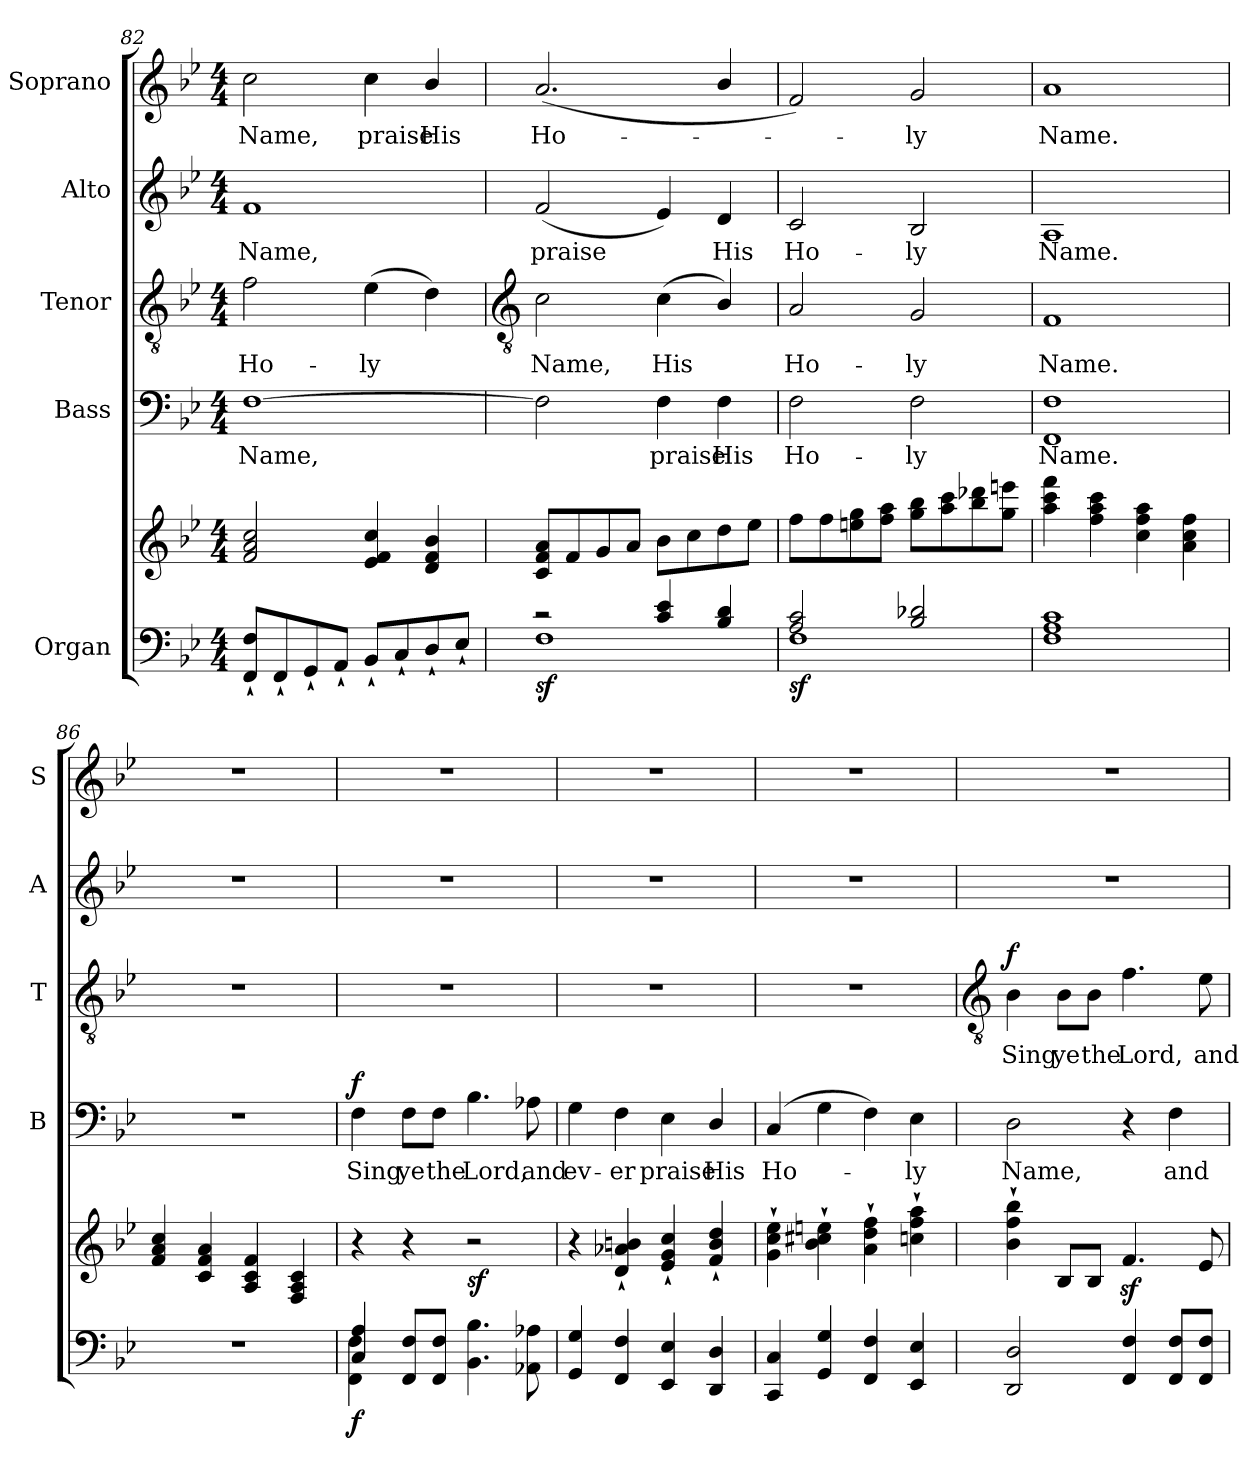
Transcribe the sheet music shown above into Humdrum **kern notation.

**kern	**kern	**dynam	**kern	**text	**dynam	**kern	**text	**dynam	**kern	**text	**kern	**text
*part5	*part5	*part5	*part4	*part4	*part4	*part3	*part3	*part3	*part2	*part2	*part1	*part1
*staff6	*staff5	*staff5/6	*staff4	*staff4	*staff4	*staff3	*staff3	*staff3	*staff2	*staff2	*staff1	*staff1
*I"Organ	*	*	*I"Bass	*	*	*I"Tenor	*	*	*I"Alto	*	*I"Soprano	*
*	*	*	*I'B	*	*	*I'T	*	*	*I'A	*	*I'S	*
*clefF4	*clefG2	*	*clefF4	*	*	*clefGv2	*	*	*clefG2	*	*clefG2	*
*k[b-e-]	*k[b-e-]	*	*k[b-e-]	*	*	*k[b-e-]	*	*	*k[b-e-]	*	*k[b-e-]	*
*B-:	*B-:	*	*B-:	*	*	*B-:	*	*	*B-:	*	*B-:	*
*M4/4	*M4/4	*	*M4/4	*	*	*M4/4	*	*	*M4/4	*	*M4/4	*
=82	=82	=82	=82	=82	=82	=82	=82	=82	=82	=82	=82	=82
!	!	!	!	!LO:LY:b	!	!	!LO:LY:b	!	!	!LO:LY:b	!	!LO:LY:b
8FF` 8F`L	2f 2a 2cc	.	[1F	Name,	.	2f	Ho-	.	1f	Name,	2cc	Name,
8FF`	.	.	.	.	.	.	.	.	.	.	.	.
8GG`	.	.	.	.	.	.	.	.	.	.	.	.
8AA`J	.	.	.	.	.	.	.	.	.	.	.	.
!	!	!	!	!	!	!	!LO:LY:b	!	!	!	!	!LO:LY:b
8BB-`L	4e- 4f 4cc	.	.	.	.	(>4e-	-ly	.	.	.	4cc	praise
8C`	.	.	.	.	.	.	.	.	.	.	.	.
!	!	!	!	!	!	!	!	!	!	!	!	!LO:LY:b
8D`	4d 4f 4b-	.	.	.	.	4d)	.	.	.	.	4b-/	His
8E-`J	.	.	.	.	.	.	.	.	.	.	.	.
!!LO:LB:g=z
=83	=83	=83	=83	=83	=83	=83	=83	=83	=83	=83	=83	=83
*	*	*	*	*	*	*clefGv2	*	*	*	*	*	*
*^	*	*	*	*	*	*	*	*	*	*	*	*
!	!	!	!LO:DY:b=2	!	!	!	!	!LO:LY:b	!	!	!LO:LY:b	!	!LO:LY:b
2r	1F	8c 8f 8aL	sf	2F]	.	.	2c	Name,	.	(<2f	praise	(<2.a	Ho-
.	.	8f	.	.	.	.	.	.	.	.	.	.	.
.	.	8g	.	.	.	.	.	.	.	.	.	.	.
.	.	8aJ	.	.	.	.	.	.	.	.	.	.	.
!	!	!	!	!	!LO:LY:b	!	!	!LO:LY:b	!	!	!	!	!
4c 4e-	.	8b-L	.	4F	praise	.	(<4c	His	.	4e-)	.	.	.
.	.	8cc	.	.	.	.	.	.	.	.	.	.	.
!	!	!	!	!	!LO:LY:b	!	!	!	!	!	!LO:LY:b	!	!
4B- 4d	.	8dd	.	4F	His	.	4B-/)	.	.	4d	His	4b-/	.
.	.	8ee-J	.	.	.	.	.	.	.	.	.	.	.
=84	=84	=84	=84	=84	=84	=84	=84	=84	=84	=84	=84	=84	=84
!	!	!	!LO:DY:b=2	!	!LO:LY:b	!	!	!LO:LY:b	!	!	!LO:LY:b	!	!
2A/ 2c/	1F	8ffL	sf	2F	Ho-	.	2A	Ho-	.	2c	Ho-	2f)	.
.	.	8ff	.	.	.	.	.	.	.	.	.	.	.
.	.	8een 8gg	.	.	.	.	.	.	.	.	.	.	.
.	.	8ff 8aaJ	.	.	.	.	.	.	.	.	.	.	.
!	!	!	!	!	!LO:LY:b	!	!	!LO:LY:b	!	!	!LO:LY:b	!	!LO:LY:b
2B-/ 2d-X/	.	8gg 8bb-L	.	2F	-ly	.	2G	-ly	.	2B-	-ly	2g	ly
.	.	8aa 8ccc	.	.	.	.	.	.	.	.	.	.	.
.	.	8bb- 8ddd-X	.	.	.	.	.	.	.	.	.	.	.
.	.	8gg 8eeenJ	.	.	.	.	.	.	.	.	.	.	.
=85	=85	=85	=85	=85	=85	=85	=85	=85	=85	=85	=85	=85	=85
!	!	!	!	!	!LO:LY:b	!	!	!LO:LY:b	!	!	!LO:LY:b	!	!LO:LY:b
1c	1F 1A	4aa 4ccc 4fff	.	1FF 1F	Name.	.	1F	Name.	.	1A	Name.	1a	Name.
.	.	4ff 4aa 4ccc	.	.	.	.	.	.	.	.	.	.	.
.	.	4cc 4ff 4aa	.	.	.	.	.	.	.	.	.	.	.
.	.	4a 4cc 4ff	.	.	.	.	.	.	.	.	.	.	.
=86	=86	=86	=86	=86	=86	=86	=86	=86	=86	=86	=86	=86	=86
1r	2ryy	4f 4a 4cc	.	1r	.	.	1r	.	.	1r	.	1r	.
.	.	4c 4f 4a	.	.	.	.	.	.	.	.	.	.	.
.	2ryy	4A 4c 4f	.	.	.	.	.	.	.	.	.	.	.
.	.	4F 4A 4c	.	.	.	.	.	.	.	.	.	.	.
=87	=87	=87	=87	=87	=87	=87	=87	=87	=87	=87	=87	=87	=87
!	!	!	!LO:DY:b=2	!	!LO:LY:b	!LO:DY:b	!	!	!	!	!	!	!
4C 4A	4FF 4F	4r	f	4F	Sing	f	1r	.	.	1r	.	1r	.
!	!	!	!	!	!LO:LY:b	!	!	!	!	!	!	!	!
8FF 8FL	4ryy	4r	.	8F\L	ye	.	.	.	.	.	.	.	.
!	!	!	!	!	!LO:LY:b	!	!	!	!	!	!	!	!
8FF 8FJ	.	.	.	8F\J	the	.	.	.	.	.	.	.	.
!	!	!	!LO:DY:b	!	!LO:LY:b	!	!	!	!	!	!	!	!
4.BB-\ 4.B-\	2ryy	2r	sf	4.B-	Lord,	.	.	.	.	.	.	.	.
!	!	!	!	!	!LO:LY:b	!	!	!	!	!	!	!	!
8AA-X\ 8A-X\	.	.	.	8A-X	and	.	.	.	.	.	.	.	.
=88	=88	=88	=88	=88	=88	=88	=88	=88	=88	=88	=88	=88	=88
!	!	!	!	!	!LO:LY:b	!	!	!	!	!	!	!	!
4GG 4G	2ryy	4r	.	4G	ev-	.	1r	.	.	1r	.	1r	.
!	!	!	!	!	!LO:LY:b	!	!	!	!	!	!	!	!
4FF 4F	.	4d` 4a-X` 4bn`	.	4F	-er	.	.	.	.	.	.	.	.
!	!	!	!	!	!LO:LY:b	!	!	!	!	!	!	!	!
4EE- 4E-	2ryy	4e-` 4g` 4cc`	.	4E-	praise	.	.	.	.	.	.	.	.
!	!	!	!	!	!LO:LY:b	!	!	!	!	!	!	!	!
4DD 4D	.	4f` 4b` 4dd`	.	4D/	His	.	.	.	.	.	.	.	.
=89	=89	=89	=89	=89	=89	=89	=89	=89	=89	=89	=89	=89	=89
!	!	!	!	!	!LO:LY:b	!	!	!	!	!	!	!	!
4CC 4C	2ryy	4g` 4cc` 4ee-`	.	(>4C	Ho-	.	1r	.	.	1r	.	1r	.
4GG 4G	.	4b-` 4cc#X` 4een`	.	4G	.	.	.	.	.	.	.	.	.
4FF 4F	2ryy	4a` 4dd` 4ff`	.	4F)	.	.	.	.	.	.	.	.	.
!	!	!	!	!	!LO:LY:b	!	!	!	!	!	!	!	!
4EE- 4E-	.	4ccn` 4ff` 4aa`	.	4E-	ly	.	.	.	.	.	.	.	.
!!LO:LB:g=z
=90	=90	=90	=90	=90	=90	=90	=90	=90	=90	=90	=90	=90	=90
*	*	*	*	*	*	*	*clefGv2	*	*	*	*	*	*
!	!	!	!	!	!LO:LY:b	!	!	!LO:LY:b	!LO:DY:b	!	!	!	!
2DD 2D	2ryy	4b-` 4ff` 4bb-`	.	2D	Name,	.	4B-	Sing	f	1r	.	1r	.
!	!	!	!	!	!	!	!	!LO:LY:b	!	!	!	!	!
.	.	8B-L	.	.	.	.	8B-\L	ye	.	.	.	.	.
!	!	!	!	!	!	!	!	!LO:LY:b	!	!	!	!	!
.	.	8B-J	.	.	.	.	8B-\J	the	.	.	.	.	.
!	!	!	!	!	!	!	!	!LO:LY:b	!	!	!	!	!
4FF 4F	2ryy	4.fz<	.	4r	.	.	4.f	Lord,	.	.	.	.	.
!	!	!	!	!	!LO:LY:b	!	!	!	!	!	!	!	!
8FF 8FL	.	.	.	4F	and	.	.	.	.	.	.	.	.
!	!	!	!	!	!	!	!	!LO:LY:b	!	!	!	!	!
8FF 8FJ	.	8e-	.	.	.	.	8e-	and	.	.	.	.	.
*v	*v	*	*	*	*	*	*	*	*	*	*	*	*
=	=	=	=	=	=	=	=	=	=	=	=	=
*-	*-	*-	*-	*-	*-	*-	*-	*-	*-	*-	*-	*-
